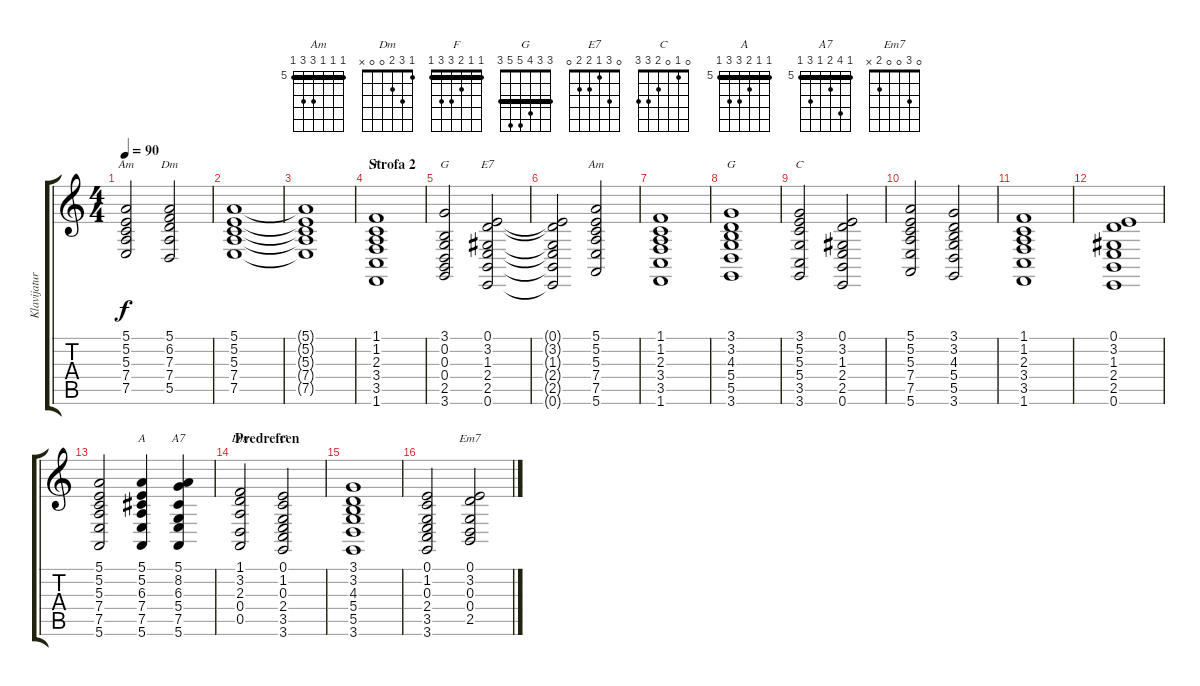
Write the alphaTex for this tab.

\track ("Klavijature" "Klavijatur") {instrument stringensemble1}
\staff {score tabs}
\tuning (E4 B3 G3 D3 A2 E2) {hide}
\chord ("Am" 5 5 5 7 7 x) {firstfret 5 barre 5}
\chord ("Dm" 5 6 7 7 5 x) {firstfret 5 barre 5}
\chord ("F" 1 1 2 3 3 1) {barre 1}
\chord ("G" 3 0 0 0 2 3)
\chord ("E7" 0 3 1 2 2 0)
\chord ("Am" 5 5 5 7 7 5) {firstfret 5 barre 5}
\chord ("G" 3 3 4 5 5 3) {barre 3}
\chord ("C" 3 5 5 5 3 3) {barre 3}
\chord ("A" 5 5 6 7 7 5) {firstfret 5 barre 5}
\chord ("A7" 5 8 6 5 7 5) {firstfret 5 barre 5}
\chord ("Dm" 1 3 2 0 0 x)
\chord ("C" 0 1 0 2 3 3)
\chord ("Em7" 0 3 0 0 2 x)
\ts (4 4)
\tempo 90
\clef g2
\ks c
(5.1 5.2 5.3 7.4 7.5).2{ch "Am" dy f} (5.1 6.2 7.3 7.4 5.5).2{ch "Dm"} |
(5.1 5.2 5.3 7.4 7.5).1 |
(5.1{t} 5.2{t} 5.3{t} 7.4{t} 7.5{t}).1 |
\section ("" "Strofa 2")
(1.1 1.2 2.3 3.4 3.5 1.6).1{ch "F"} |
(3.1 0.2 0.3 0.4 2.5 3.6).2{ch "G"} (0.1 3.2 1.3 2.4 2.5 0.6).2{ch "E7"} |
(0.1{t} 3.2{t} 1.3{t} 2.4{t} 2.5{t} 0.6{t}).2 (5.1 5.2 5.3 7.4 7.5 5.6).2{ch "Am"} |
(1.1 1.2 2.3 3.4 3.5 1.6).1 |
(3.1 3.2 4.3 5.4 5.5 3.6).1{ch "G"} |
(3.1 5.2 5.3 5.4 3.5 3.6).2{ch "C"} (0.1 3.2 1.3 2.4 2.5 0.6).2 |
(5.1 5.2 5.3 7.4 7.5 5.6).2 (3.1 3.2 4.3 5.4 5.5 3.6).2 |
(1.1 1.2 2.3 3.4 3.5 1.6).1 |
(0.1 3.2 1.3 2.4 2.5 0.6).1 |
(5.1 5.2 5.3 7.4 7.5 5.6).2 (5.1 5.2 6.3 7.4 7.5 5.6).4{ch "A"} (5.1 8.2 6.3 5.4 7.5 5.6).4{ch "A7"} |
\section ("" "Predrefren")
(1.1 3.2 2.3 0.4 0.5).2{ch "Dm"} (0.1 1.2 0.3 2.4 3.5 3.6).2{ch "C"} |
(3.1 3.2 4.3 5.4 5.5 3.6).1 |
(0.1 1.2 0.3 2.4 3.5 3.6).2 (0.1 3.2 0.3 0.4 2.5).2{ch "Em7"}
